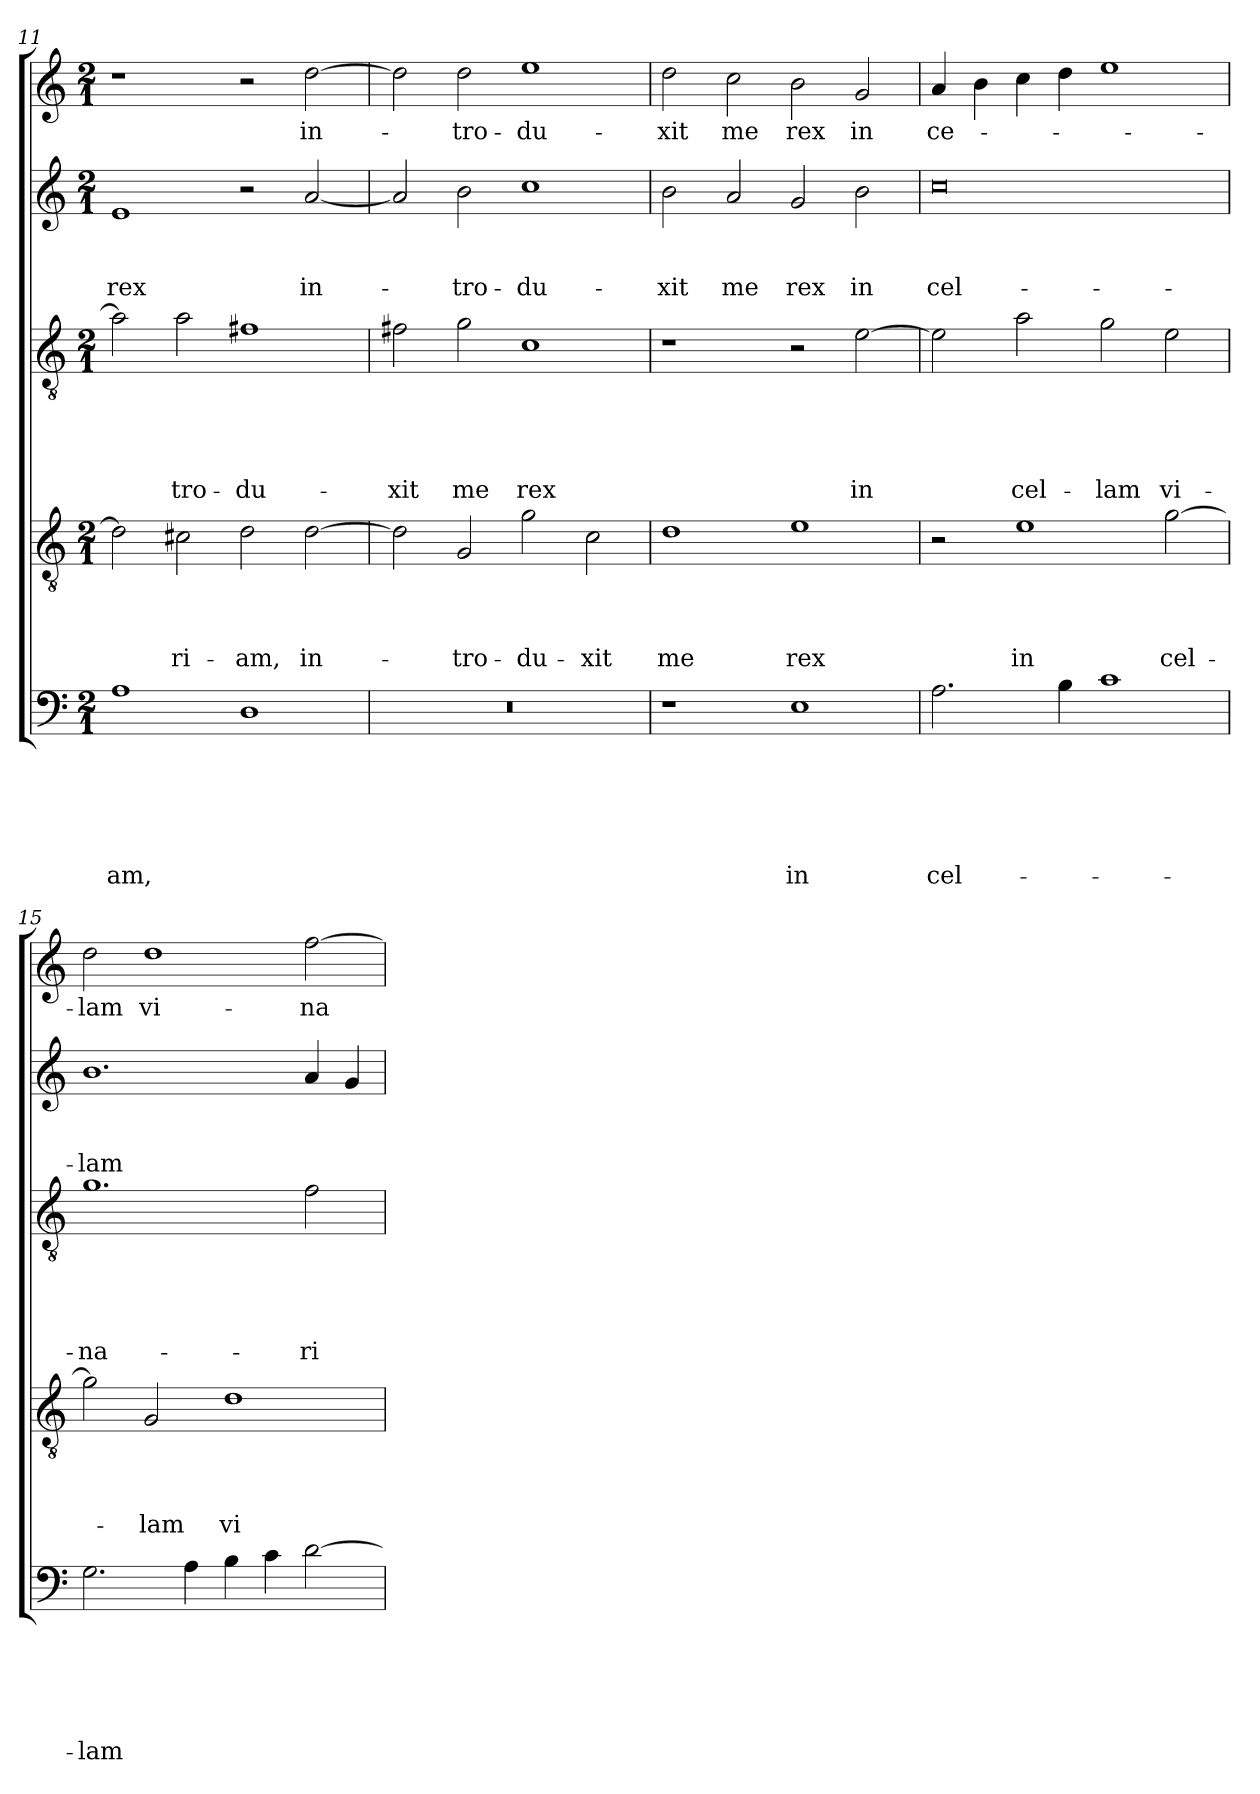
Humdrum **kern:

**kern	**text	**text	**text	**text	**text	**text	**kern	**text	**text	**text	**text	**kern	**text	**text	**text	**text	**text	**kern	**text	**text	**text	**kern	**text
*part5	*part5	*part5	*part5	*part5	*part5	*part5	*part4	*part4	*part4	*part4	*part4	*part3	*part3	*part3	*part3	*part3	*part3	*part2	*part2	*part2	*part2	*part1	*part1
*staff5	*staff5	*staff5	*staff5	*staff5	*staff5	*staff5	*staff4	*staff4	*staff4	*staff4	*staff4	*staff3	*staff3	*staff3	*staff3	*staff3	*staff3	*staff2	*staff2	*staff2	*staff2	*staff1	*staff1
*clefF4	*	*	*	*	*	*	*clefGv2	*	*	*	*	*clefGv2	*	*	*	*	*	*clefG2	*	*	*	*clefG2	*
*k[]	*	*	*	*	*	*	*k[]	*	*	*	*	*k[]	*	*	*	*	*	*k[]	*	*	*	*k[]	*
*C:	*	*	*	*	*	*	*C:	*	*	*	*	*C:	*	*	*	*	*	*C:	*	*	*	*C:	*
*M2/1	*	*	*	*	*	*	*M2/1	*	*	*	*	*M2/1	*	*	*	*	*	*M2/1	*	*	*	*M2/1	*
=11	=11	=11	=11	=11	=11	=11	=11	=11	=11	=11	=11	=11	=11	=11	=11	=11	=11	=11	=11	=11	=11	=11	=11
!	!	!	!	!	!	!LO:LY:b	!	!	!	!	!	!	!	!	!	!	!	!	!	!	!LO:LY:b	!	!
1A	.	.	.	.	.	-am,	2d\]	.	.	.	.	2a\]	.	.	.	.	.	1e	.	.	rex	1r	.
!	!	!	!	!	!	!	!	!	!	!	!LO:LY:b	!	!	!	!	!	!LO:LY:b	!	!	!	!	!	!
.	.	.	.	.	.	.	2c#X\	.	.	.	-ri-	2a\	.	.	.	.	-tro-	.	.	.	.	.	.
!	!	!	!	!	!	!	!	!	!	!	!LO:LY:b	!	!	!	!	!	!LO:LY:b	!	!	!	!	!	!
1D	.	.	.	.	.	.	2d\	.	.	.	-am,	1f#X	.	.	.	.	-du-	2r	.	.	.	2r	.
!	!	!	!	!	!	!	!	!	!	!	!LO:LY:b	!	!	!	!	!	!	!	!	!	!LO:LY:b	!	!LO:LY:b
.	.	.	.	.	.	.	[2d\	.	.	.	in-	.	.	.	.	.	.	[2a/	.	.	in-	[2dd\	in-
=12	=12	=12	=12	=12	=12	=12	=12	=12	=12	=12	=12	=12	=12	=12	=12	=12	=12	=12	=12	=12	=12	=12	=12
!	!	!	!	!	!	!	!	!	!	!	!	!	!	!	!	!	!LO:LY:b	!	!	!	!	!	!
0r	.	.	.	.	.	.	2d\]	.	.	.	.	2f#X\	.	.	.	.	-xit	2a/]	.	.	.	2dd\]	.
!	!	!	!	!	!	!	!	!	!	!	!LO:LY:b	!	!	!	!	!	!LO:LY:b	!	!	!	!LO:LY:b	!	!LO:LY:b
.	.	.	.	.	.	.	2G/	.	.	.	-tro-	2g\	.	.	.	.	me	2b\	.	.	-tro-	2dd\	-tro-
!	!	!	!	!	!	!	!	!	!	!	!LO:LY:b	!	!	!	!	!	!LO:LY:b	!	!	!	!LO:LY:b	!	!LO:LY:b
.	.	.	.	.	.	.	2g\	.	.	.	-du-	1c	.	.	.	.	rex	1cc	.	.	-du-	1ee	-du-
!	!	!	!	!	!	!	!	!	!	!	!LO:LY:b	!	!	!	!	!	!	!	!	!	!	!	!
.	.	.	.	.	.	.	2c\	.	.	.	-xit	.	.	.	.	.	.	.	.	.	.	.	.
=13	=13	=13	=13	=13	=13	=13	=13	=13	=13	=13	=13	=13	=13	=13	=13	=13	=13	=13	=13	=13	=13	=13	=13
!	!	!	!	!	!	!	!	!	!	!	!LO:LY:b	!	!	!	!	!	!	!	!	!	!LO:LY:b	!	!LO:LY:b
1r	.	.	.	.	.	.	1d	.	.	.	me	1r	.	.	.	.	.	2b\	.	.	-xit	2dd\	-xit
!	!	!	!	!	!	!	!	!	!	!	!	!	!	!	!	!	!	!	!	!	!LO:LY:b	!	!LO:LY:b
.	.	.	.	.	.	.	.	.	.	.	.	.	.	.	.	.	.	2a/	.	.	me	2cc\	me
!	!	!	!	!	!	!LO:LY:b	!	!	!	!	!LO:LY:b	!	!	!	!	!	!	!	!	!	!LO:LY:b	!	!LO:LY:b
1E	.	.	.	.	.	in	1e	.	.	.	rex	2r	.	.	.	.	.	2g/	.	.	rex	2b\	rex
!	!	!	!	!	!	!	!	!	!	!	!	!	!	!	!	!	!LO:LY:b	!	!	!	!LO:LY:b	!	!LO:LY:b
.	.	.	.	.	.	.	.	.	.	.	.	[2e\	.	.	.	.	in	2b\	.	.	in	2g/	in
!!LO:LB:g=z
=14	=14	=14	=14	=14	=14	=14	=14	=14	=14	=14	=14	=14	=14	=14	=14	=14	=14	=14	=14	=14	=14	=14	=14
!	!	!	!	!	!	!LO:LY:b	!	!	!	!	!	!	!	!	!	!	!	!	!	!	!LO:LY:b	!	!LO:LY:b
2.A\	.	.	.	.	.	cel-	2r	.	.	.	.	2e\]	.	.	.	.	.	0cc	.	.	cel-	4a/	ce-
.	.	.	.	.	.	.	.	.	.	.	.	.	.	.	.	.	.	.	.	.	.	4b\	.
!	!	!	!	!	!	!	!	!	!	!	!LO:LY:b	!	!	!	!	!	!LO:LY:b	!	!	!	!	!	!
.	.	.	.	.	.	.	1e	.	.	.	in	2a\	.	.	.	.	cel-	.	.	.	.	4cc\	.
4B\	.	.	.	.	.	.	.	.	.	.	.	.	.	.	.	.	.	.	.	.	.	4dd\	.
!	!	!	!	!	!	!	!	!	!	!	!	!	!	!	!	!	!LO:LY:b	!	!	!	!	!	!
1c	.	.	.	.	.	.	.	.	.	.	.	2g\	.	.	.	.	-lam	.	.	.	.	1ee	.
!	!	!	!	!	!	!	!	!	!	!	!LO:LY:b	!	!	!	!	!	!LO:LY:b	!	!	!	!	!	!
.	.	.	.	.	.	.	[2g\	.	.	.	cel-	2e\	.	.	.	.	vi-	.	.	.	.	.	.
=15	=15	=15	=15	=15	=15	=15	=15	=15	=15	=15	=15	=15	=15	=15	=15	=15	=15	=15	=15	=15	=15	=15	=15
!	!	!	!	!	!	!LO:LY:b	!	!	!	!	!	!	!	!	!	!	!LO:LY:b	!	!	!	!LO:LY:b	!	!LO:LY:b
2.G\	.	.	.	.	.	-lam	2g\]	.	.	.	.	1.g	.	.	.	.	-na-	1.b	.	.	-lam	2dd\	-lam
!	!	!	!	!	!	!	!	!	!	!	!LO:LY:b	!	!	!	!	!	!	!	!	!	!	!	!LO:LY:b
.	.	.	.	.	.	.	2G/	.	.	.	-lam	.	.	.	.	.	.	.	.	.	.	1dd	vi-
4A\	.	.	.	.	.	.	.	.	.	.	.	.	.	.	.	.	.	.	.	.	.	.	.
!	!	!	!	!	!	!	!	!	!	!	!LO:LY:b	!	!	!	!	!	!	!	!	!	!	!	!
4B\	.	.	.	.	.	.	1d	.	.	.	vi-	.	.	.	.	.	.	.	.	.	.	.	.
4c\	.	.	.	.	.	.	.	.	.	.	.	.	.	.	.	.	.	.	.	.	.	.	.
!	!	!	!	!	!	!	!	!	!	!	!	!	!	!	!	!	!LO:LY:b	!	!	!	!	!	!LO:LY:b
[2d\	.	.	.	.	.	.	.	.	.	.	.	2f\	.	.	.	.	-ri-	4a/	.	.	.	[2ff\	-na-
.	.	.	.	.	.	.	.	.	.	.	.	.	.	.	.	.	.	4g/	.	.	.	.	.
=	=	=	=	=	=	=	=	=	=	=	=	=	=	=	=	=	=	=	=	=	=	=	=
*-	*-	*-	*-	*-	*-	*-	*-	*-	*-	*-	*-	*-	*-	*-	*-	*-	*-	*-	*-	*-	*-	*-	*-
